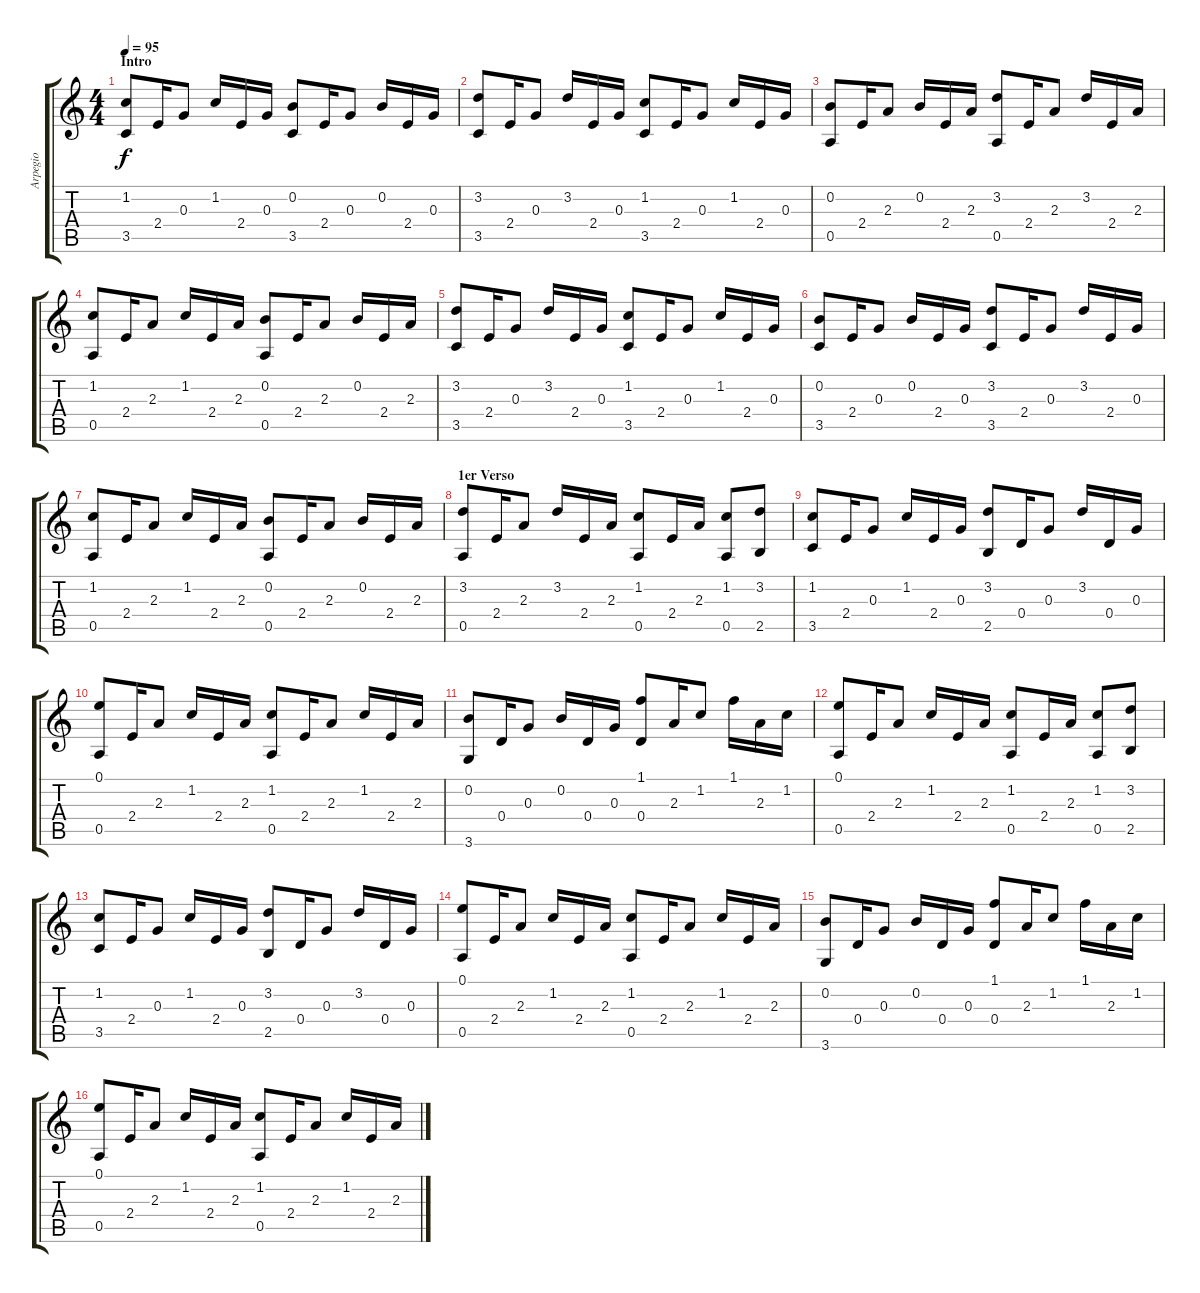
\track ("Arpegio" "Arpegio") {instrument acousticguitarsteel}
\staff {score tabs}
\tuning (E4 B3 G3 D3 A2 E2) {hide}
\ts (4 4)
\section ("" "Intro")
\tempo 95
\clef g2
\ks c
(1.2 3.5).8{txt "" dy f instrument acousticguitarsteel} 2.4.16 0.3.8 1.2.16 2.4.16 0.3.16 (0.2 3.5).8 2.4.16 0.3.8 0.2.16 2.4.16 0.3.16 |
(3.2 3.5).8 2.4.16 0.3.8 3.2.16 2.4.16 0.3.16 (1.2 3.5).8 2.4.16 0.3.8 1.2.16 2.4.16 0.3.16 |
(0.2 0.5).8 2.4.16 2.3.8 0.2.16 2.4.16 2.3.16 (3.2 0.5).8 2.4.16 2.3.8 3.2.16 2.4.16 2.3.16 |
(1.2 0.5).8 2.4.16 2.3.8 1.2.16 2.4.16 2.3.16 (0.2 0.5).8 2.4.16 2.3.8 0.2.16 2.4.16 2.3.16 |
(3.2 3.5).8 2.4.16 0.3.8 3.2.16 2.4.16 0.3.16 (1.2 3.5).8 2.4.16 0.3.8 1.2.16 2.4.16 0.3.16 |
(0.2 3.5).8 2.4.16 0.3.8 0.2.16 2.4.16 0.3.16 (3.2 3.5).8 2.4.16 0.3.8 3.2.16 2.4.16 0.3.16 |
(1.2 0.5).8 2.4.16 2.3.8 1.2.16 2.4.16 2.3.16 (0.2 0.5).8 2.4.16 2.3.8 0.2.16 2.4.16 2.3.16 |
\section ("" "1er Verso")
(3.2 0.5).8 2.4.16 2.3.8 3.2.16 2.4.16 2.3.16 (1.2 0.5).8 2.4.16 2.3.16 (1.2 0.5).8 (3.2 2.5).8 |
(1.2 3.5).8 2.4.16 0.3.8 1.2.16 2.4.16 0.3.16 (3.2 2.5).8 0.4.16 0.3.8 3.2.16 0.4.16 0.3.16 |
(0.1 0.5).8 2.4.16 2.3.8 1.2.16 2.4.16 2.3.16 (1.2 0.5).8 2.4.16 2.3.8 1.2.16 2.4.16 2.3.16 |
(0.2 3.6).8 0.4.16 0.3.8 0.2.16 0.4.16 0.3.16 (1.1 0.4).8 2.3.16 1.2.8 1.1.16 2.3.16 1.2.16 |
(0.1 0.5).8 2.4.16 2.3.8 1.2.16 2.4.16 2.3.16 (1.2 0.5).8 2.4.16 2.3.16 (1.2 0.5).8 (3.2 2.5).8 |
(1.2 3.5).8 2.4.16 0.3.8 1.2.16 2.4.16 0.3.16 (3.2 2.5).8 0.4.16 0.3.8 3.2.16 0.4.16 0.3.16 |
(0.1 0.5).8 2.4.16 2.3.8 1.2.16 2.4.16 2.3.16 (1.2 0.5).8 2.4.16 2.3.8 1.2.16 2.4.16 2.3.16 |
(0.2 3.6).8 0.4.16 0.3.8 0.2.16 0.4.16 0.3.16 (1.1 0.4).8 2.3.16 1.2.8 1.1.16 2.3.16 1.2.16 |
(0.1 0.5).8 2.4.16 2.3.8 1.2.16 2.4.16 2.3.16 (1.2 0.5).8 2.4.16 2.3.8 1.2.16 2.4.16 2.3.16
